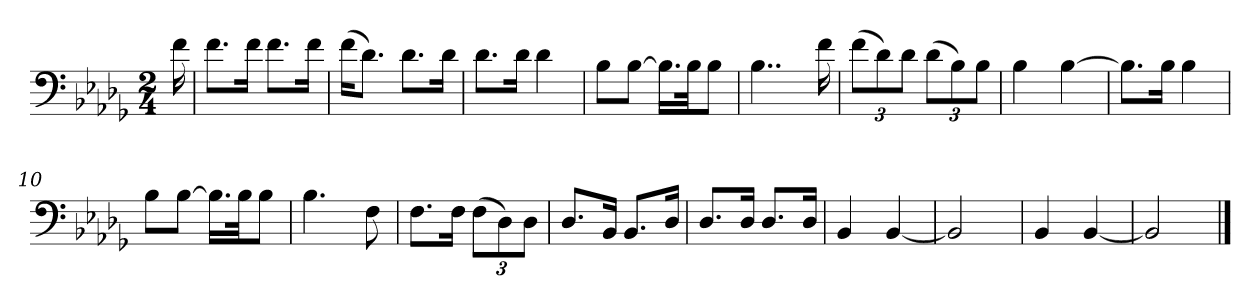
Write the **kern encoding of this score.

**kern
*part1
*staff1
*clefF4
*k[b-e-a-d-g-]
*D-:
*M2/4
*MM58
=1
16f\
=2
8.f\L
16f\Jk
8.f\L
16f\Jk
=3
(>16f\KL
8.d-\J)
8.d-\L
16d-\Jk
=4
8.d-\L
16d-\Jk
4d-\
=5
8B-\L
[8B-\J
16.B-\LL]
32B-\JK
8B-\J
=6
4..B-\
16f\
=7
*Xbrackettup
(>12f\L
12d-\)
12d-\J
(>12d-\L
12B-\)
12B-\J
=8
4B-\
[4B-\
=9
8.B-\L]
16B-\Jk
4B-\
!!LO:LB:g=z
=10
8B-\L
[8B-\J
16.B-\LL]
32B-\JK
8B-\J
=11
4.B-\
8F\
=12
8.F\L
16F\Jk
(>12F\L
12D-\)
12D-\J
=13
8.D-/L
16BB-/Jk
8.BB-/L
16D-/Jk
=14
8.D-/L
16D-/Jk
8.D-/L
16D-/Jk
=15
4BB-/
[4BB-/
=16
2BB-/]
=17
4BB-/
[4BB-/
=18
2BB-/]
==
*-
